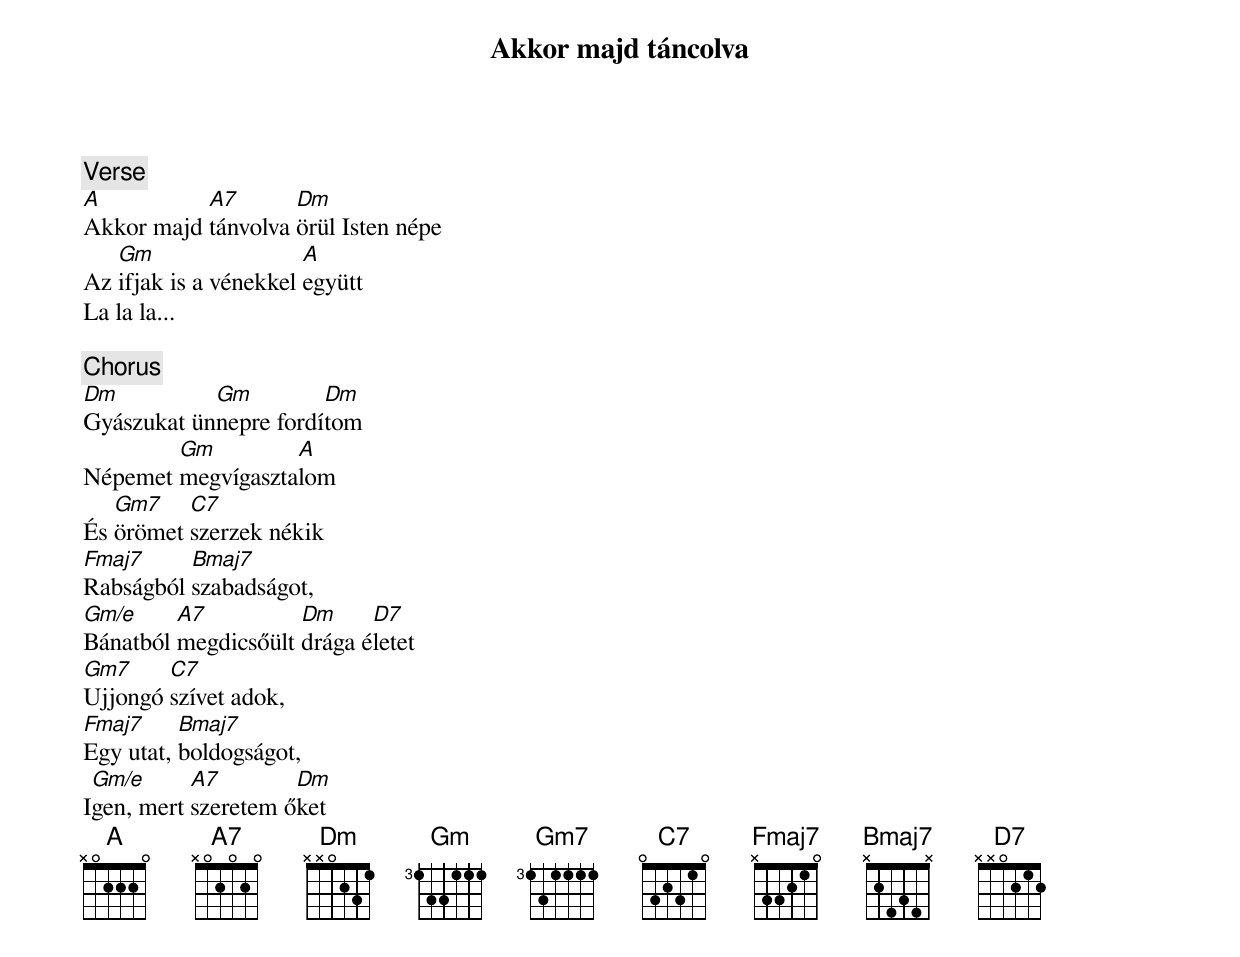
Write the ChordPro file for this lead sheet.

{title: Akkor majd táncolva}
{subtitle: }

{c: Verse}
[A]Akkor majd [A7]tánvolva [Dm]örül Isten népe
Az [Gm]ifjak is a vénekkel [A]együtt
La la la...

{c: Chorus}
[Dm]Gyászukat ün[Gm]nepre fordí[Dm]tom
Népemet [Gm]megvígaszta[A]lom
És [Gm7]örömet [C7]szerzek nékik
[Fmaj7]Rabságból [Bmaj7]szabadságot,
[Gm/e]Bánatból [A7]megdicsőült [Dm]drága é[D7]letet
[Gm7]Ujjongó [C7]szívet adok,
[Fmaj7]Egy utat, [Bmaj7]boldogságot,
I[Gm/e]gen, mert [A7]szeretem ő[Dm]ket
